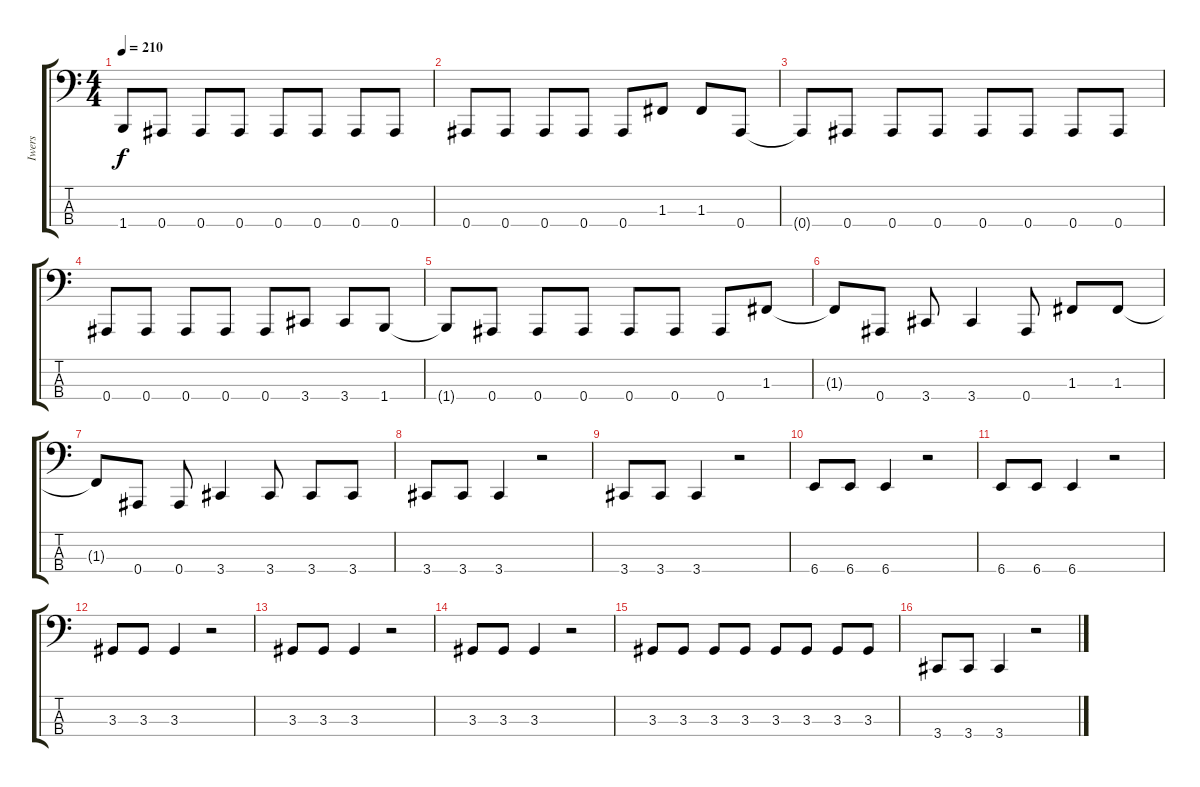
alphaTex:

\track ("Iwers" "Iwers") {instrument electricbasspick}
\staff {score tabs}
\tuning (Eb2 Bb1 F1 Bb0) {hide}
\ts (4 4)
\tempo 210
\clef f4
\ks c
1.4{t}.8{dy f} 0.4.8 0.4.8 0.4.8 0.4.8 0.4.8 0.4.8 0.4.8 |
0.4.8 0.4.8 0.4.8 0.4.8 0.4.8 1.3.8 1.3.8 0.4.8 |
0.4{t}.8 0.4.8 0.4.8 0.4.8 0.4.8 0.4.8 0.4.8 0.4.8 |
0.4.8 0.4.8 0.4.8 0.4.8 0.4.8 3.4.8 3.4.8 1.4.8 |
1.4{t}.8 0.4.8 0.4.8 0.4.8 0.4.8 0.4.8 0.4.8 1.3.8 |
1.3{t}.8 0.4.8 3.4.8 3.4.4 0.4.8 1.3.8 1.3.8 |
1.3{t}.8 0.4.8 0.4.8 3.4.4 3.4.8 3.4.8 3.4.8 |
3.4.8 3.4.8 3.4.4 r.2 |
3.4.8 3.4.8 3.4.4 r.2 |
6.4.8 6.4.8 6.4.4 r.2 |
6.4.8 6.4.8 6.4.4 r.2 |
3.3.8 3.3.8 3.3.4 r.2 |
3.3.8 3.3.8 3.3.4 r.2 |
3.3.8 3.3.8 3.3.4 r.2 |
3.3.8 3.3.8 3.3.8 3.3.8 3.3.8 3.3.8 3.3.8 3.3.8 |
3.4.8 3.4.8 3.4.4 r.2
